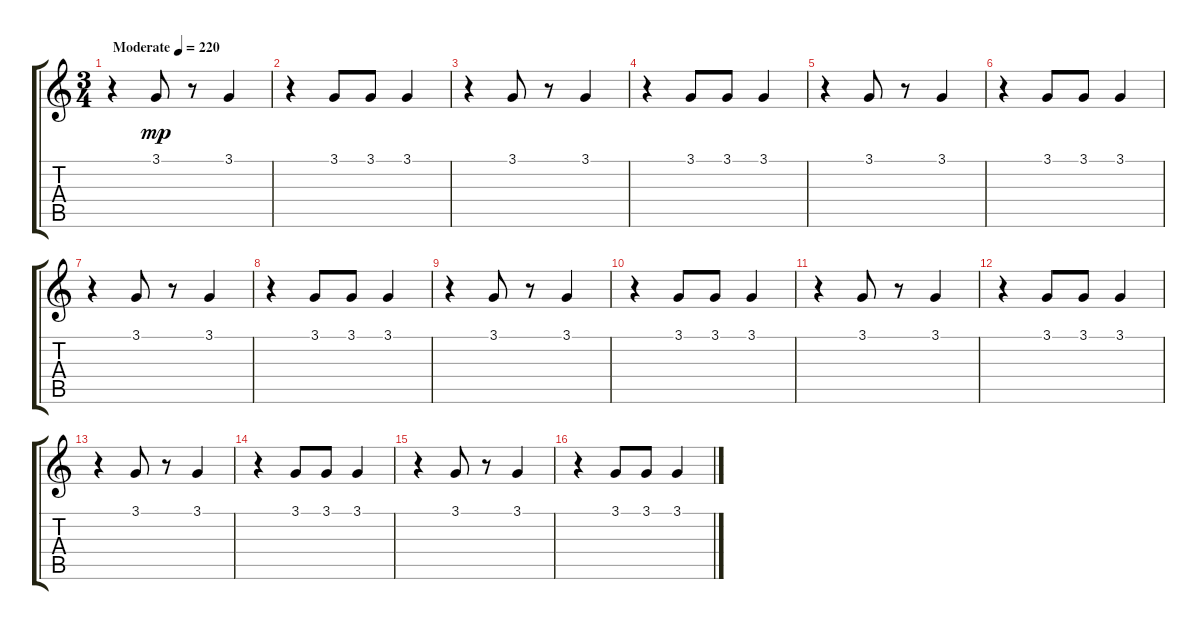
\track "" {instrument gunshot}
\staff {score tabs}
\tuning (E4 B3 G3 D3 A2 E2) {hide}
\ts (3 4)
\tempo (220 "Moderate")
\clef g2
\ks c
r.4{dy mp instrument gunshot} 3.1.8 r.8 3.1.4 |
r.4 3.1.8 3.1.8 3.1.4 |
r.4 3.1.8 r.8 3.1.4 |
r.4 3.1.8 3.1.8 3.1.4 |
r.4 3.1.8 r.8 3.1.4 |
r.4 3.1.8 3.1.8 3.1.4 |
r.4 3.1.8 r.8 3.1.4 |
r.4 3.1.8 3.1.8 3.1.4 |
r.4 3.1.8 r.8 3.1.4 |
r.4 3.1.8 3.1.8 3.1.4 |
r.4 3.1.8 r.8 3.1.4 |
r.4 3.1.8 3.1.8 3.1.4 |
r.4 3.1.8 r.8 3.1.4 |
r.4 3.1.8 3.1.8 3.1.4 |
r.4 3.1.8 r.8 3.1.4 |
r.4 3.1.8 3.1.8 3.1.4
